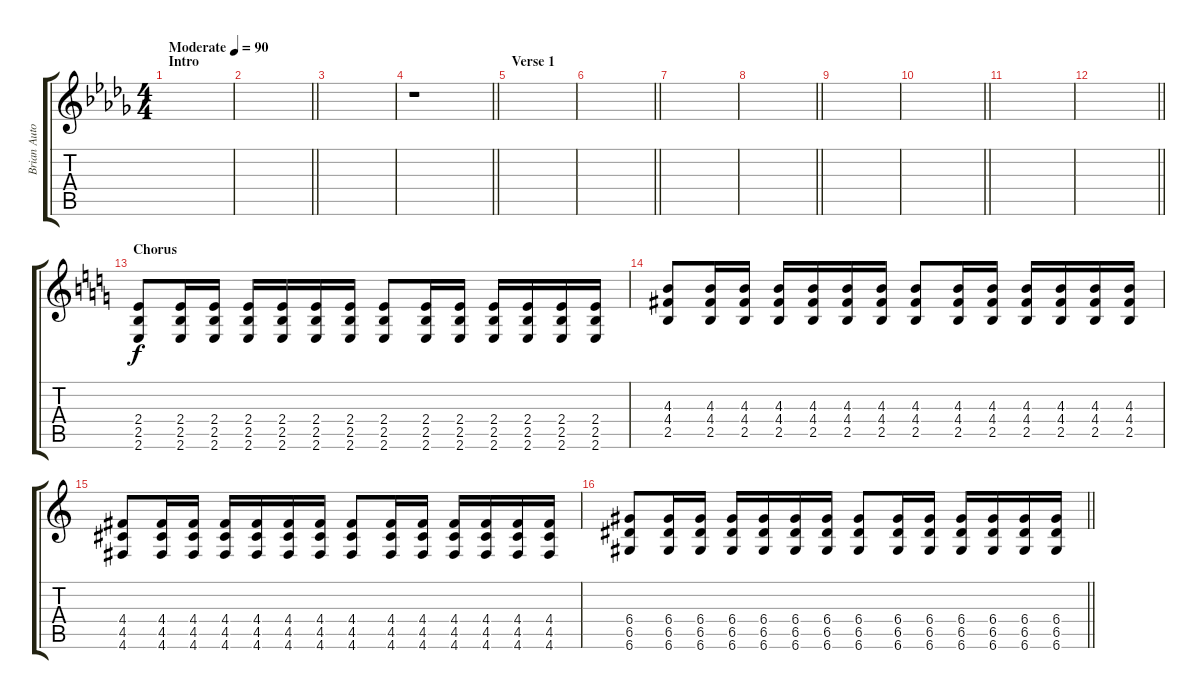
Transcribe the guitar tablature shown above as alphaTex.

\track ("Brian Autore (Guitar II)" "Brian Auto") {instrument overdrivenguitar}
\staff {score tabs}
\tuning (E4 B3 G3 D3 A2 D2) {hide}
\ts (4 4)
\section ("" "Intro")
\tempo (90 "Moderate")
\clef g2
\ks db
|
\barLineRight lightlight
|
|
\barLineRight lightlight
r.1 |
\section ("" "Verse 1")
|
\barLineRight lightlight
|
|
\barLineRight lightlight
|
|
\barLineRight lightlight
|
|
\barLineRight lightlight
|
\section ("" "Chorus")
\ks c
(2.4 2.5 2.6).8 (2.4 2.5 2.6).16 (2.4 2.5 2.6).16 (2.4 2.5 2.6).16 (2.4 2.5 2.6).16 (2.4 2.5 2.6).16 (2.4 2.5 2.6).16 (2.4 2.5 2.6).8 (2.4 2.5 2.6).16 (2.4 2.5 2.6).16 (2.4 2.5 2.6).16 (2.4 2.5 2.6).16 (2.4 2.5 2.6).16 (2.4 2.5 2.6).16 |
(4.3 4.4 2.5).8 (4.3 4.4 2.5).16 (4.3 4.4 2.5).16 (4.3 4.4 2.5).16 (4.3 4.4 2.5).16 (4.3 4.4 2.5).16 (4.3 4.4 2.5).16 (4.3 4.4 2.5).8 (4.3 4.4 2.5).16 (4.3 4.4 2.5).16 (4.3 4.4 2.5).16 (4.3 4.4 2.5).16 (4.3 4.4 2.5).16 (4.3 4.4 2.5).16 |
(4.4 4.5 4.6).8 (4.4 4.5 4.6).16 (4.4 4.5 4.6).16 (4.4 4.5 4.6).16 (4.4 4.5 4.6).16 (4.4 4.5 4.6).16 (4.4 4.5 4.6).16 (4.4 4.5 4.6).8 (4.4 4.5 4.6).16 (4.4 4.5 4.6).16 (4.4 4.5 4.6).16 (4.4 4.5 4.6).16 (4.4 4.5 4.6).16 (4.4 4.5 4.6).16 |
\barLineRight lightlight
(6.4 6.5 6.6).8 (6.4 6.5 6.6).16 (6.4 6.5 6.6).16 (6.4 6.5 6.6).16 (6.4 6.5 6.6).16 (6.4 6.5 6.6).16 (6.4 6.5 6.6).16 (6.4 6.5 6.6).8 (6.4 6.5 6.6).16 (6.4 6.5 6.6).16 (6.4 6.5 6.6).16 (6.4 6.5 6.6).16 (6.4 6.5 6.6).16 (6.4 6.5 6.6).16
